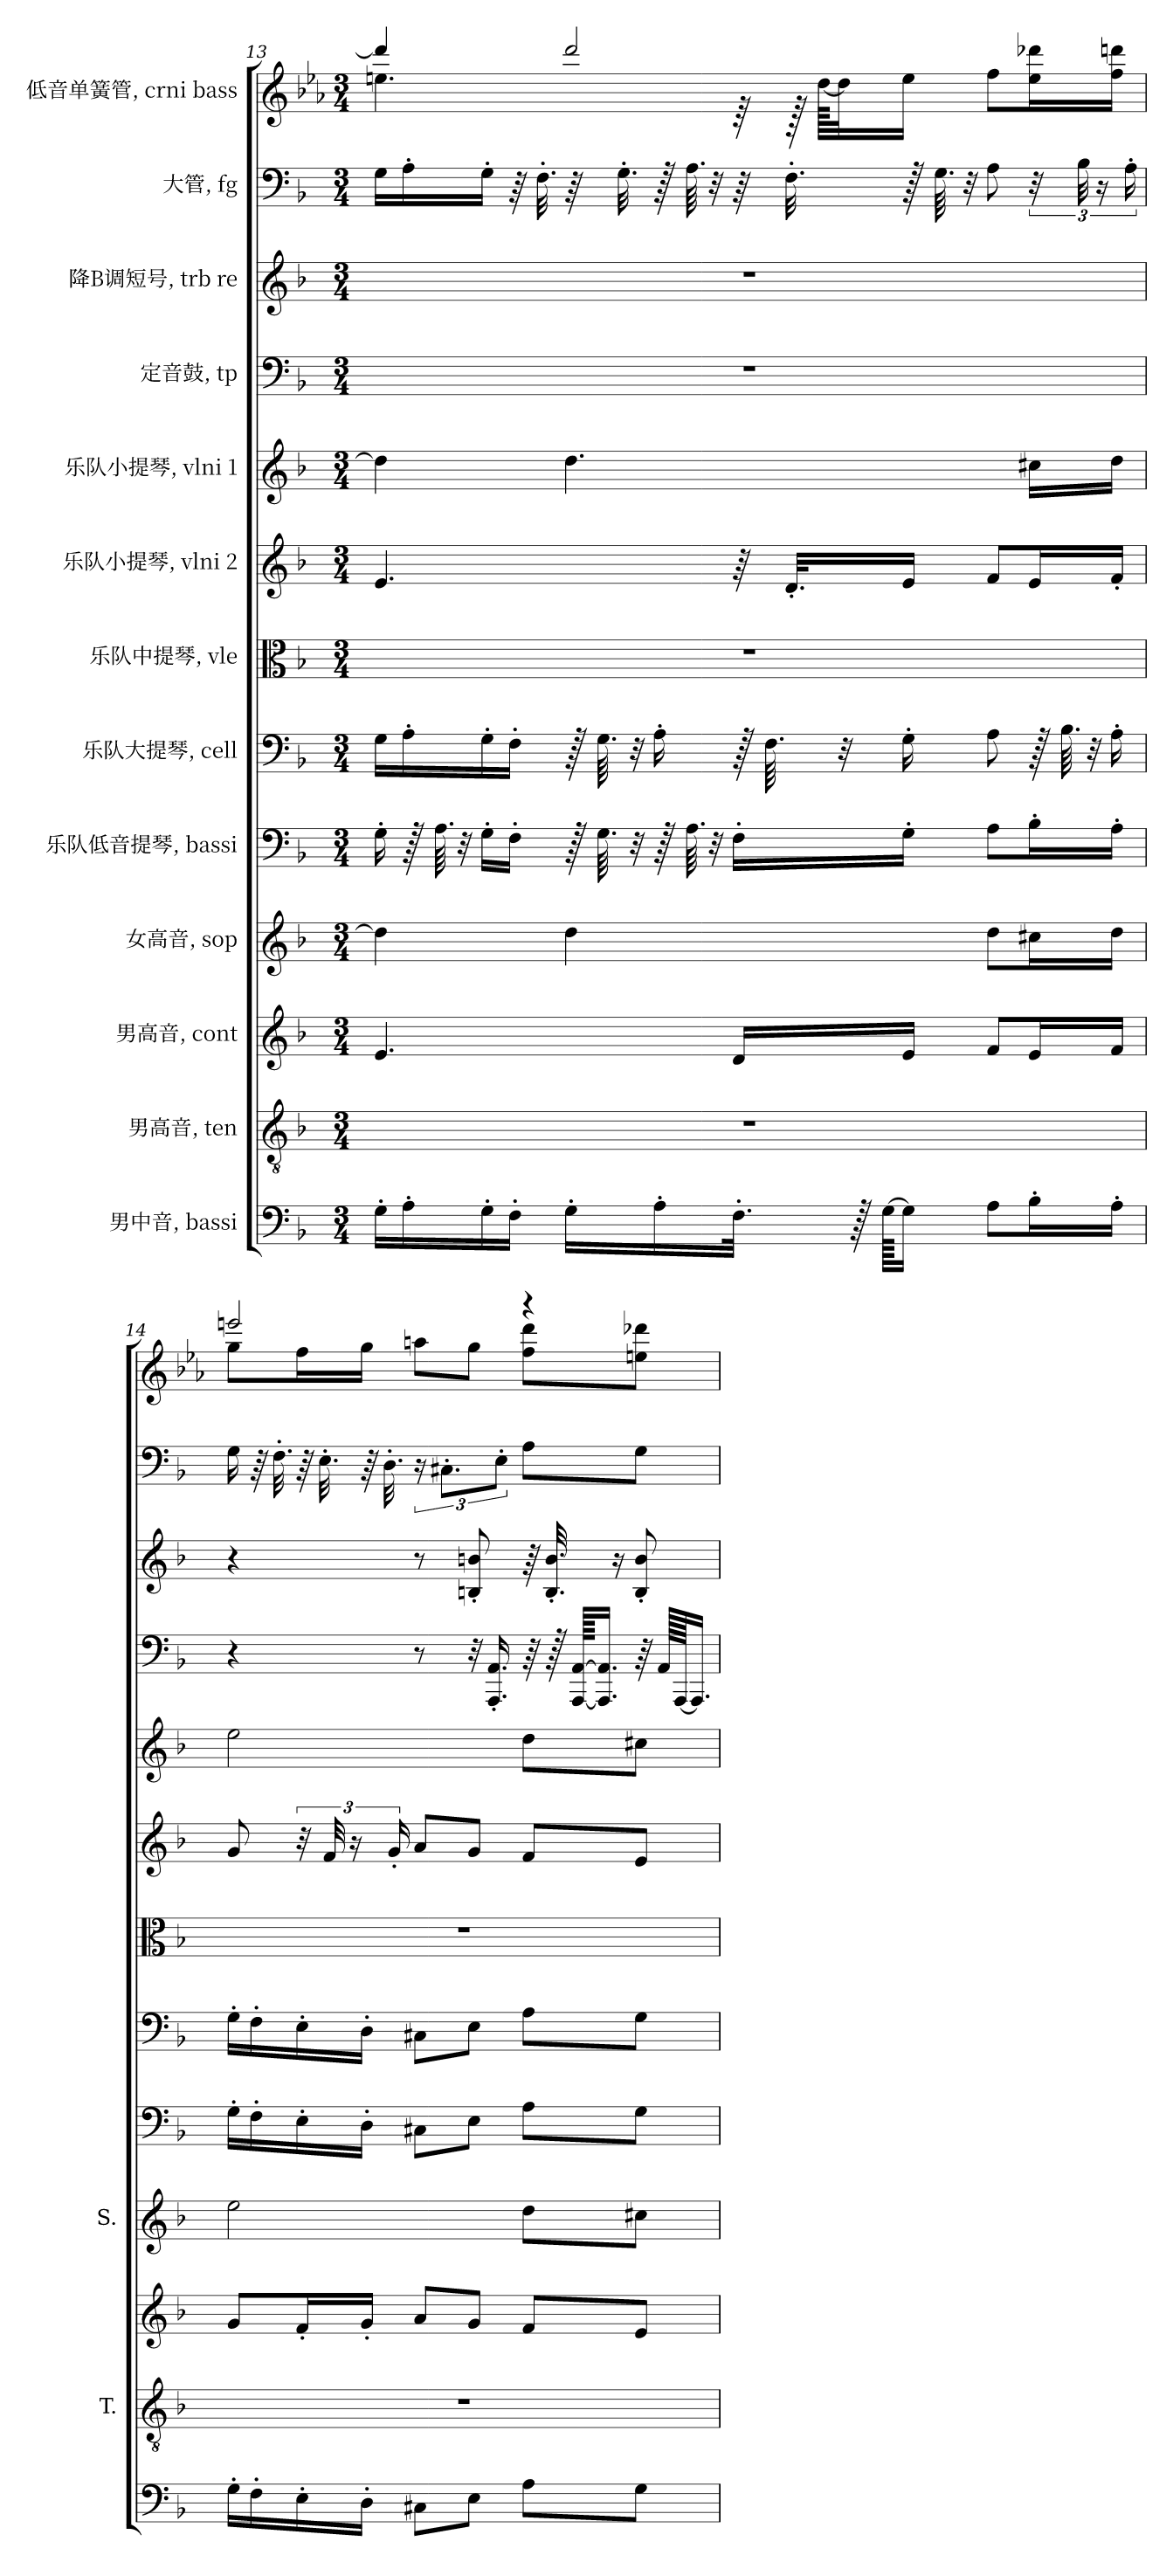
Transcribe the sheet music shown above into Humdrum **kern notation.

**kern	**kern	**kern	**kern	**kern	**kern	**kern	**kern	**kern	**kern	**kern	**kern	**kern
*part13	*part12	*part11	*part10	*part9	*part8	*part7	*part6	*part5	*part4	*part3	*part2	*part1
*staff13	*staff12	*staff11	*staff10	*staff9	*staff8	*staff7	*staff6	*staff5	*staff4	*staff3	*staff2	*staff1
*I"男中音, bassi	*I"男高音, ten	*I"男高音, cont	*I"女高音, sop	*I"乐队低音提琴, bassi	*I"乐队大提琴, cell	*I"乐队中提琴, vle	*I"乐队小提琴, vlni 2	*I"乐队小提琴, vlni 1	*I"定音鼓, tp	*I"降B调短号, trb re	*I"大管, fg	*I"低音单簧管, crni bass
*	*I'T.	*	*I'S.	*	*	*	*	*	*	*	*	*
!!LO:PB:g=z
*clefF4	*clefGv2	*clefG2	*clefG2	*clefF4	*clefF4	*clefC3	*clefG2	*clefG2	*clefF4	*clefG2	*clefF4	*clefG2
*	*	*	*	*ITrd7c12	*	*	*	*	*	*ITrd1c2	*	*ITrd8c14
*k[b-]	*k[b-]	*k[b-]	*k[b-]	*k[b-]	*k[b-]	*k[b-]	*k[b-]	*k[b-]	*k[b-]	*k[b-e-a-]	*k[b-]	*k[b-e-a-]
*M3/4	*M3/4	*M3/4	*M3/4	*M3/4	*M3/4	*M3/4	*M3/4	*M3/4	*M3/4	*M3/4	*M3/4	*M3/4
=13	=13	=13	=13	=13	=13	=13	=13	=13	=13	=13	=13	=13
*	*	*	*	*	*	*	*	*	*	*	*	*^
16G'\LL	2.r	4.e/	4dd\]	16GG'\	16G\LL	2.r	4.e/	4dd\]	2.r	2.r	16G\LL	4dd/]	4.en\
16A'\	.	.	.	128r	16A'\	.	.	.	.	.	16A'\	.	.
.	.	.	.	64.AA\	.	.	.	.	.	.	.	.	.
.	.	.	.	32r	.	.	.	.	.	.	.	.	.
16G'\	.	.	.	16GG'\LL	16G'\	.	.	.	.	.	16G'\JJ	.	.
16F'\JJ	.	.	.	16FF'\JJ	16F'\JJ	.	.	.	.	.	64r	.	.
.	.	.	.	.	.	.	.	.	.	.	32.F'\	.	.
16G'\LL	.	.	4dd\	128r	128r	.	.	4.dd\	.	.	64r	2dd/	.
.	.	.	.	64.GG\	64.G\	.	.	.	.	.	.	.	.
.	.	.	.	.	.	.	.	.	.	.	32.G'\	.	.
.	.	.	.	32r	32r	.	.	.	.	.	.	.	.
16A'\	.	.	.	128r	16A'\	.	.	.	.	.	128r	.	.
.	.	.	.	64.AA\	.	.	.	.	.	.	64.A\	.	.
.	.	.	.	32r	.	.	.	.	.	.	32r	.	.
32.F'\JJk	.	16d/LL	.	16FF'\LL	128r	.	64r	.	.	.	64r	.	64r
.	.	.	.	.	64.F\	.	.	.	.	.	.	.	.
.	.	.	.	.	.	.	32.d'/KLL	.	.	.	32.F'\	.	128r
.	.	.	.	.	.	.	.	.	.	.	.	.	[128d\KKLLL
.	.	.	.	.	32r	.	.	.	.	.	.	.	32d\J]
128r	.	.	.	.	.	.	.	.	.	.	.	.	.
[128G\KKKLL	.	.	.	.	.	.	.	.	.	.	.	.	.
16G\JJ]	.	16e/JJ	.	16GG'\JJ	16G'\	.	16e/JJ	.	.	.	128r	.	16e\JJ
.	.	.	.	.	.	.	.	.	.	.	64.G\	.	.
.	.	.	.	.	.	.	.	.	.	.	32r	.	.
8A\L	.	8f/L	8dd\L	8AA\L	8A\	.	8f/L	.	.	.	8A\	.	8f\L
16B-'\L	.	16e/L	16cc#X\L	16BB-'\L	128r	.	16e/L	16cc#X\LL	.	.	48r	.	16e\ 16dd-X\L
.	.	.	.	.	64.B-\	.	.	.	.	.	.	.	.
.	.	.	.	.	.	.	.	.	.	.	48B-\	.	.
.	.	.	.	.	32r	.	.	.	.	.	.	.	.
.	.	.	.	.	.	.	.	.	.	.	24r	.	.
16A'\JJ	.	16f/JJ	16dd\JJ	16AA'\JJ	16A'\	.	16f'/JJ	16dd\JJ	.	.	.	.	16f\ 16ddn\JJ
.	.	.	.	.	.	.	.	.	.	.	24A'\	.	.
!!LO:PB:g=z	!!
=14	=14	=14	=14	=14	=14	=14	=14	=14	=14	=14	=14	=14	=14
16G'\LL	2.r	8g/L	2ee\	16GG'\LL	16G'\LL	2.r	8g/	2ee\	4r	4r	16G\	2een/	8g\L
16F'\	.	.	.	16FF'\	16F'\	.	.	.	.	.	64r	.	.
.	.	.	.	.	.	.	.	.	.	.	32.F'\	.	.
16E'\	.	16f'/L	.	16EE'\	16E'\	.	48r	.	.	.	64r	.	16f\L
.	.	.	.	.	.	.	.	.	.	.	32.E'\	.	.
.	.	.	.	.	.	.	48f/	.	.	.	.	.	.
.	.	.	.	.	.	.	24r	.	.	.	.	.	.
16D'\JJ	.	16g'/JJ	.	16DD'\JJ	16D'\JJ	.	.	.	.	.	64r	.	16g\JJ
.	.	.	.	.	.	.	.	.	.	.	32.D'\	.	.
.	.	.	.	.	.	.	24g'/	.	.	.	.	.	.
8C#X\L	.	8a/L	.	8CC#X\L	8C#X\L	.	8a/L	.	8r	8r	24r	.	8an\L
.	.	.	.	.	.	.	.	.	.	.	12.C#X'\L	.	.
8E\J	.	8g/J	.	8EE\J	8E\J	.	8g/J	.	32r	8An/' 8an/'	.	.	8g\J
.	.	.	.	.	.	.	.	.	16.AAA/' 16.AA/'	.	.	.	.
.	.	.	.	.	.	.	.	.	.	.	12E'\J	.	.
8A\L	.	8f/L	8dd\L	8AA\L	8A\L	.	8f/L	8dd\L	64r	64r	8A\L	4r	8f\ 8dd\L
.	.	.	.	.	.	.	.	.	128r	32.A/' 32.a/'	.	.	.
.	.	.	.	.	.	.	.	.	[128AAA/ [128AA/KKKLL	.	.	.	.
.	.	.	.	.	.	.	.	.	16.AAA/] 16.AA/]JJ	.	.	.	.
.	.	.	.	.	.	.	.	.	.	16r	.	.	.
8G\J	.	8e/J	8cc#X\J	8GG\J	8G\J	.	8e/J	8cc#X\J	64r	8A/' 8a/'	8G\J	.	8en\ 8dd-X\J
.	.	.	.	.	.	.	.	.	128AA/LLLLL	.	.	.	.
.	.	.	.	.	.	.	.	.	[128AAA/JJJ	.	.	.	.
.	.	.	.	.	.	.	.	.	16.AAA/JJ]	.	.	.	.
*	*	*	*	*	*	*	*	*	*	*	*	*v	*v
=	=	=	=	=	=	=	=	=	=	=	=	=
*-	*-	*-	*-	*-	*-	*-	*-	*-	*-	*-	*-	*-
